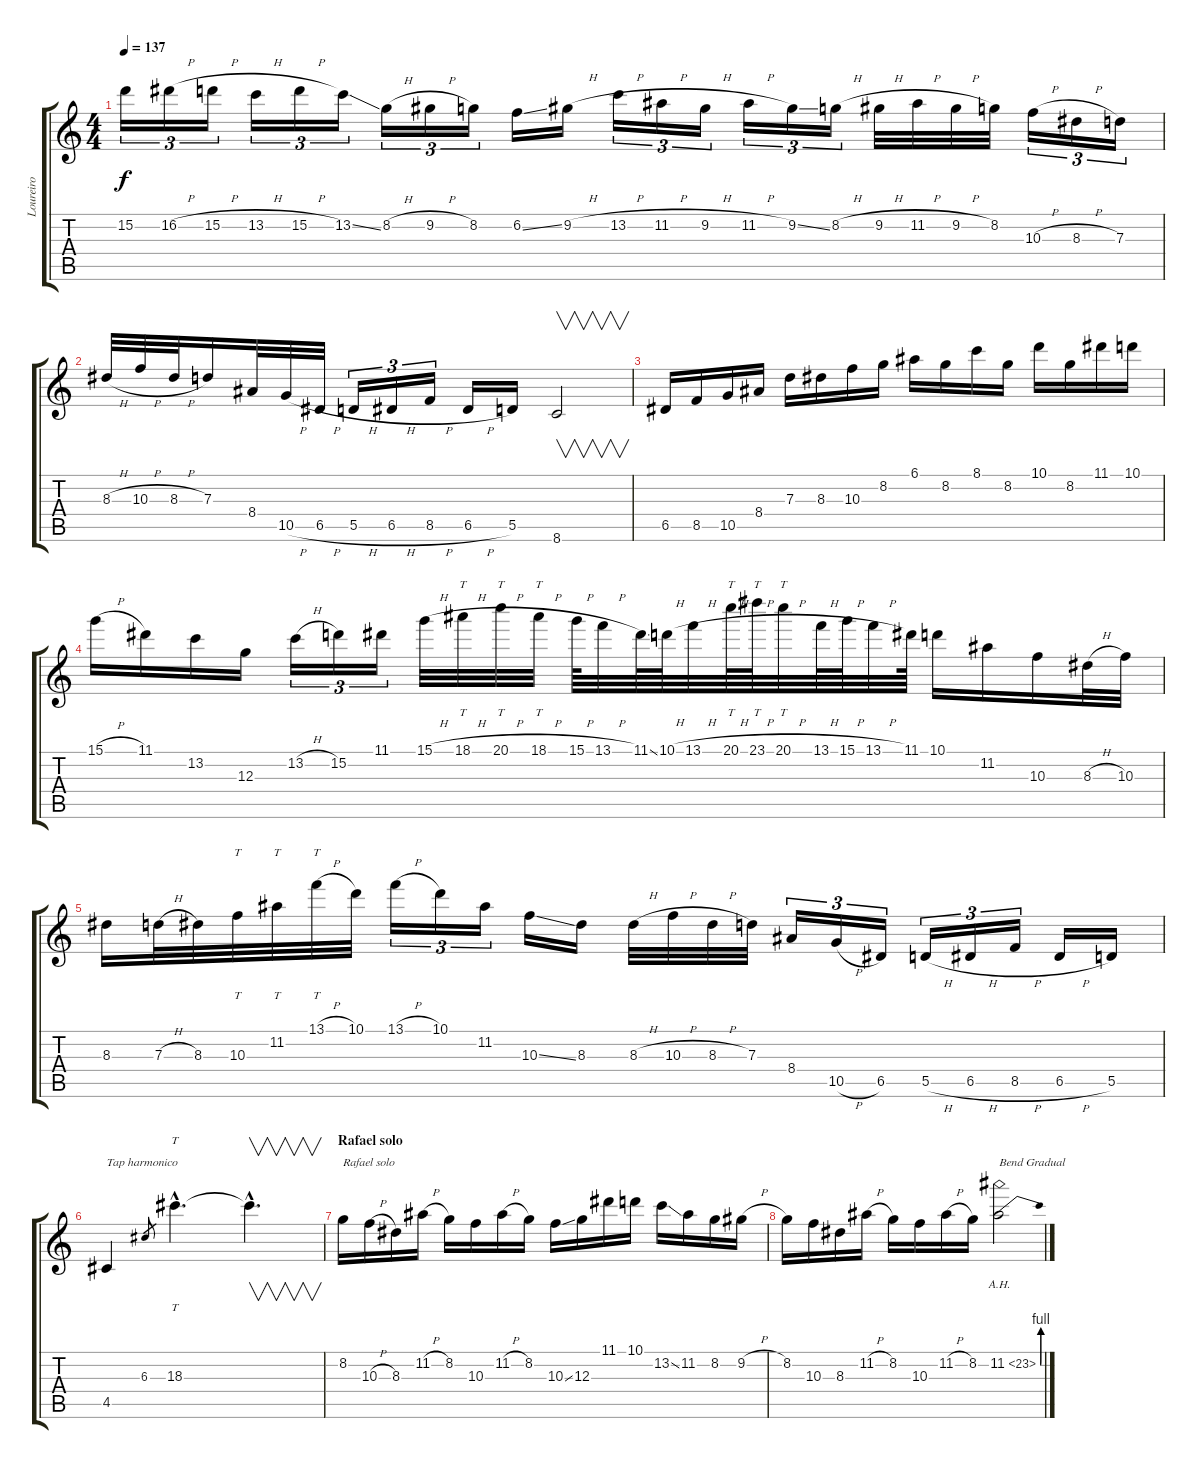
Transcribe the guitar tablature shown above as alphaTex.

\track ("Loureiro" "Loureiro") {instrument overdrivenguitar}
\staff {score tabs}
\tuning (E4 B3 G3 D3 A2 E2) {hide}
\ts (4 4)
\tempo 137
\clef g2
\ks c
15.2{t}.16{tu (3 2) dy f} 16.2{h}.16{tu (3 2)} 15.2{h}.16{tu (3 2)} 13.2{h}.16{tu (3 2)} 15.2{h}.16{tu (3 2)} 13.2{ss}.16{tu (3 2)} 8.2{h}.16{tu (3 2)} 9.2{h}.16{tu (3 2)} 8.2.16{tu (3 2)} 6.2{ss}.16 9.2{h}.16 13.2{h}.16{tu (3 2)} 11.2{h}.16{tu (3 2)} 9.2{h}.16{tu (3 2)} 11.2{h}.16{tu (3 2)} 9.2{ss}.16{tu (3 2)} 8.2{h}.16{tu (3 2)} 9.2{h}.32 11.2{h}.32 9.2{h}.32 8.2.32 10.3{h}.16{tu (3 2)} 8.3{h}.16{tu (3 2)} 7.3.16{tu (3 2)} |
8.3{h}.32 10.3{h}.32 8.3{h}.32 7.3.16 8.4.32 10.5{h}.32 6.5{h}.32 5.5{h}.16{tu (3 2)} 6.5{h}.16{tu (3 2)} 8.5{h}.16{tu (3 2)} 6.5{h}.16 5.5.16 8.6.2{v} |
6.5.16 8.5.16 10.5.16 8.4.16 7.3.16 8.3.16 10.3.16 8.2.16 6.1.16 8.2.16 8.1.16 8.2.16 10.1.16 8.2.16 11.1.16 10.1.16 |
15.1{h}.16 11.1.16 13.2.16 12.3.16 13.2{h}.16{tu (3 2)} 15.2.16{tu (3 2)} 11.1.16{tu (3 2)} 15.1{h}.32 18.1{h}.32{tt} 20.1{h}.32{tt} 18.1{h}.32{tt} 15.1{h}.64 13.1{h}.32 11.1{ss}.64 10.1{h}.64 13.1{h}.32 20.1{h}.64{tt} 23.1{h}.64{tt} 20.1{h}.32{tt} 13.1{h}.64 15.1{h}.64 13.1{h}.32 11.1.64 10.1.16 11.2.16 10.3.16 8.3{h}.32 10.3.32 |
8.3.16 7.3{h}.32 8.3.32 10.3.32{tt} 11.2.32{tt} 13.1{h}.32{tt} 10.1.32 13.1{h}.16{tu (3 2)} 10.1.16{tu (3 2)} 11.2.16{tu (3 2)} 10.3{ss}.16 8.3.16 8.3{h}.32 10.3{h}.32 8.3{h}.32 7.3.32 8.4.16{tu (3 2)} 10.5{h}.16{tu (3 2)} 6.5.16{tu (3 2)} 5.5{h}.16{tu (3 2)} 6.5{h}.16{tu (3 2)} 8.5{h}.16{tu (3 2)} 6.5{h}.16 5.5.16 |
4.5.4{txt "Tap harmonico"} 6.3.8{gr} 18.3{hac}.4{tt d} 18.3{hac t}.4{v d} |
\section ("" "Rafael solo")
8.2.16{txt "Rafael solo" balance 2 instrument overdrivenguitar} 10.3{h}.16 8.3.16 11.2{h}.16 8.2.16 10.3.16 11.2{h}.16 8.2.16 10.3{ss}.16 12.3.16 11.1.16 10.1.16 13.2{ss}.16 11.2.16 8.2.16 9.2{h}.16 |
8.2.16 10.3.16 8.3.16 11.2{h}.16 8.2.16 10.3.16 11.2{h}.16 8.2.16 11.2{be (bend 0 0 60 4) ah 12}.2{txt "Bend Gradual"}
